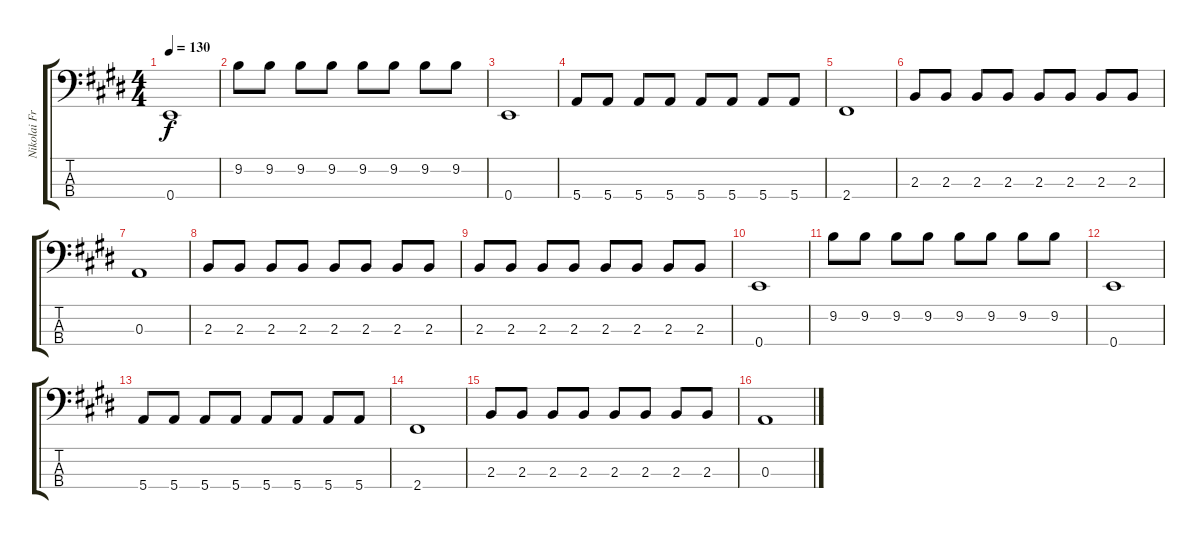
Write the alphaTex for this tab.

\track ("Nikolai Fraiture" "Nikolai Fr") {instrument electricbassfinger}
\staff {score tabs}
\tuning (G2 D2 A1 E1) {hide}
\ts (4 4)
\tempo 130
\clef f4
\ks e
0.4.1{dy f} |
9.2.8 9.2.8 9.2.8 9.2.8 9.2.8 9.2.8 9.2.8 9.2.8 |
0.4.1 |
5.4.8 5.4.8 5.4.8 5.4.8 5.4.8 5.4.8 5.4.8 5.4.8 |
2.4.1 |
2.3.8 2.3.8 2.3.8 2.3.8 2.3.8 2.3.8 2.3.8 2.3.8 |
0.3.1 |
2.3.8 2.3.8 2.3.8 2.3.8 2.3.8 2.3.8 2.3.8 2.3.8 |
2.3.8 2.3.8 2.3.8 2.3.8 2.3.8 2.3.8 2.3.8 2.3.8 |
0.4.1 |
9.2.8 9.2.8 9.2.8 9.2.8 9.2.8 9.2.8 9.2.8 9.2.8 |
0.4.1 |
5.4.8 5.4.8 5.4.8 5.4.8 5.4.8 5.4.8 5.4.8 5.4.8 |
2.4.1 |
2.3.8 2.3.8 2.3.8 2.3.8 2.3.8 2.3.8 2.3.8 2.3.8 |
0.3.1
